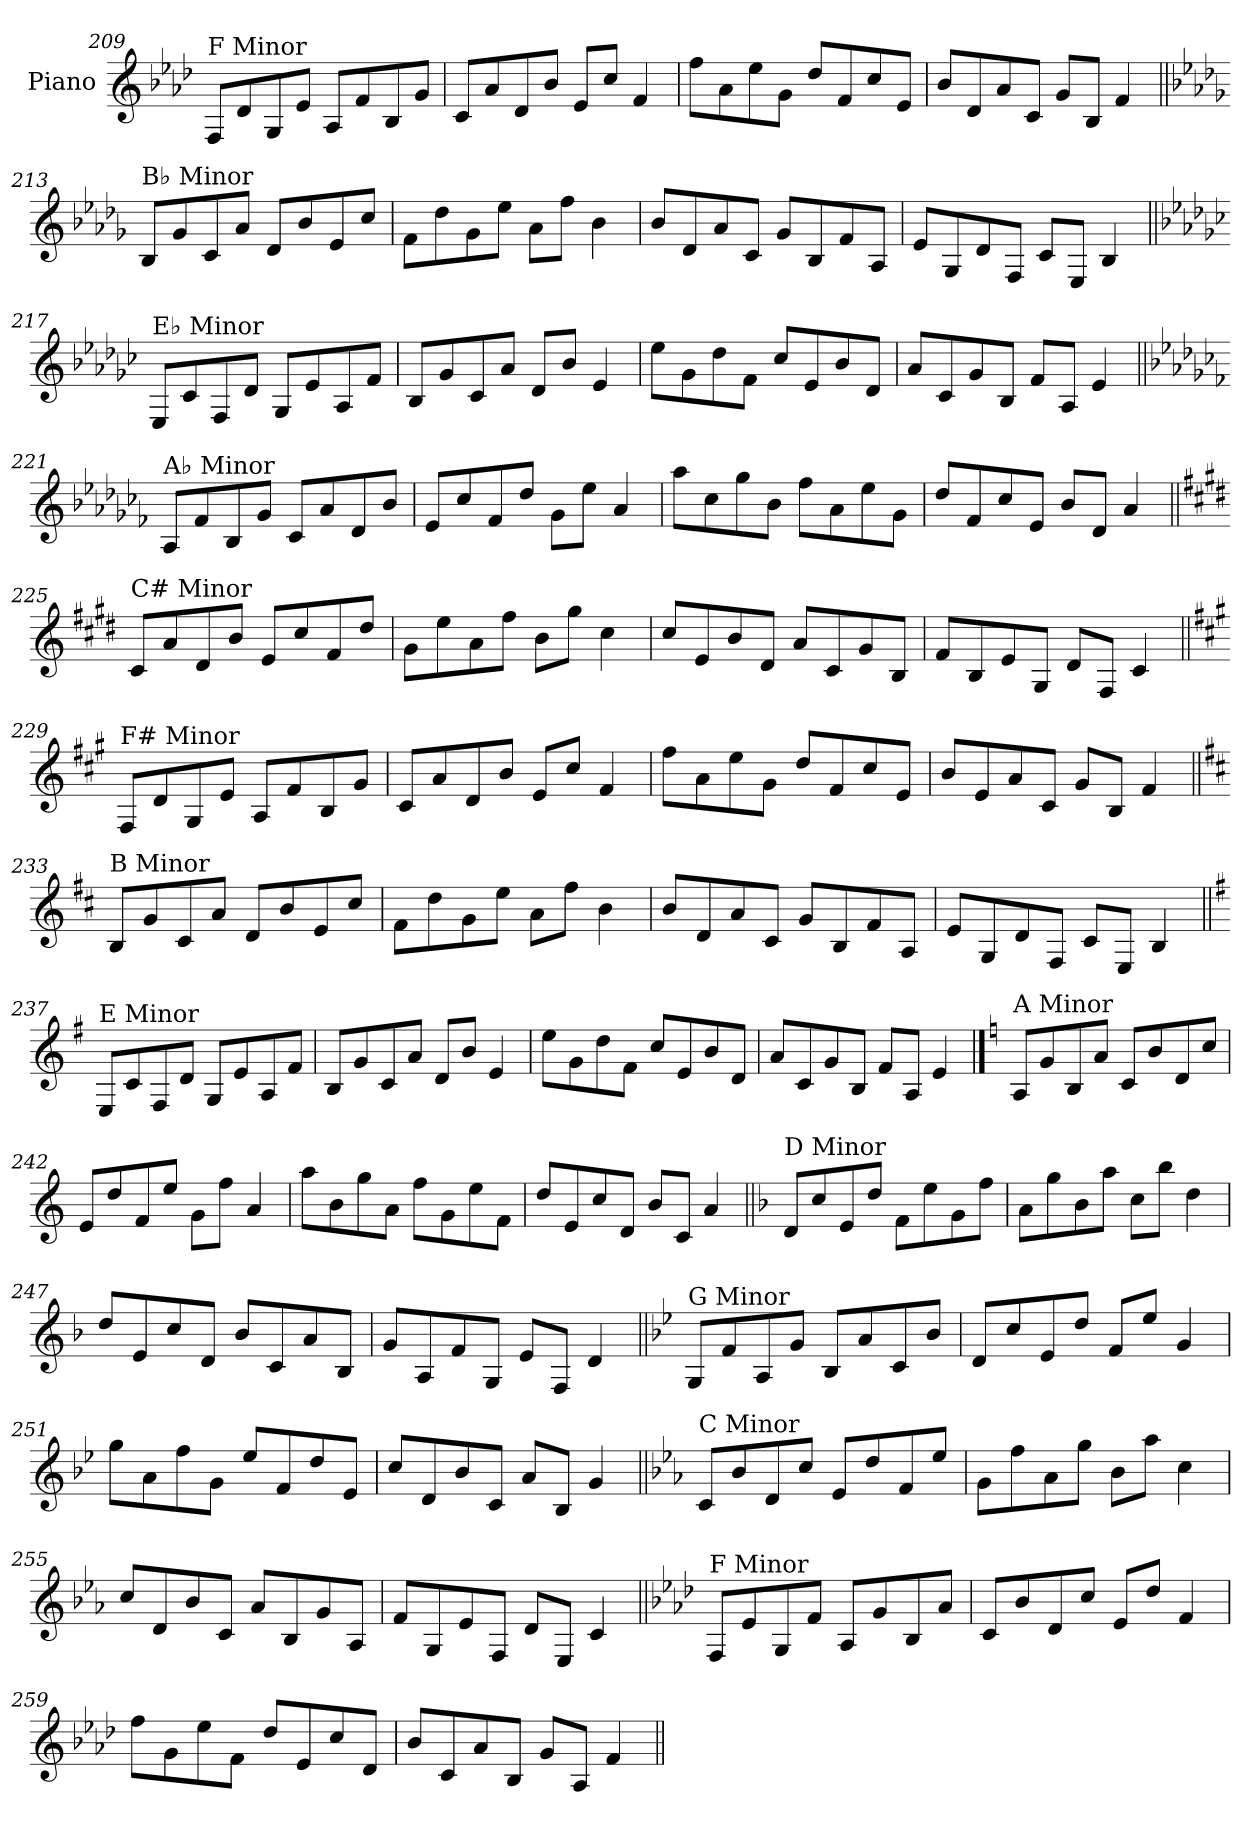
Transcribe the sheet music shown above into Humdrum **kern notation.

**kern
*part1
*staff1
*I"Piano
*I'Pno.
!!LO:LB:g=z
*clefG2
*k[b-e-a-d-]
=209
!LO:TX:a:t=F Minor
8F/L
8d-/
8G/
8e-/J
8A-/L
8f/
8B-/
8g/J
=210
8c/L
8a-/
8d-/
8b-/J
8e-/L
8cc/J
4f/
=211
8ff\L
8a-\
8ee-\
8g\J
8dd-/L
8f/
8cc/
8e-/J
=212
8b-/L
8d-/
8a-/
8c/J
8g/L
8B-/J
4f/
!!LO:LB:g=z
=213||
*k[b-e-a-d-g-]
!LO:TX:a:t=B♭ Minor
8B-/L
8g-/
8c/
8a-/J
8d-/L
8b-/
8e-/
8cc/J
=214
8f\L
8dd-\
8g-\
8ee-\J
8a-\L
8ff\J
4b-\
=215
8b-/L
8d-/
8a-/
8c/J
8g-/L
8B-/
8f/
8A-/J
=216
8e-/L
8G-/
8d-/
8F/J
8c/L
8E-/J
4B-/
!!LO:PB:g=z
=217||
*k[b-e-a-d-g-c-]
!LO:TX:a:t=E♭ Minor
8E-/L
8c-/
8F/
8d-/J
8G-/L
8e-/
8A-/
8f/J
=218
8B-/L
8g-/
8c-/
8a-/J
8d-/L
8b-/J
4e-/
=219
8ee-\L
8g-\
8dd-\
8f\J
8cc-/L
8e-/
8b-/
8d-/J
=220
8a-/L
8c-/
8g-/
8B-/J
8f/L
8A-/J
4e-/
!!LO:LB:g=z
=221||
*k[b-e-a-d-g-c-f-]
!LO:TX:a:t=A♭ Minor
8A-/L
8f-/
8B-/
8g-/J
8c-/L
8a-/
8d-/
8b-/J
=222
8e-/L
8cc-/
8f-/
8dd-/J
8g-\L
8ee-\J
4a-/
=223
8aa-\L
8cc-\
8gg-\
8b-\J
8ff-\L
8a-\
8ee-\
8g-\J
=224
8dd-/L
8f-/
8cc-/
8e-/J
8b-/L
8d-/J
4a-/
!!LO:LB:g=z
=225||
*k[f#c#g#d#]
!LO:TX:a:t=C# Minor
8c#/L
8a/
8d#/
8b/J
8e/L
8cc#/
8f#/
8dd#/J
=226
8g#\L
8ee\
8a\
8ff#\J
8b\L
8gg#\J
4cc#\
=227
8cc#/L
8e/
8b/
8d#/J
8a/L
8c#/
8g#/
8B/J
=228
8f#/L
8B/
8e/
8G#/J
8d#/L
8F#/J
4c#/
!!LO:LB:g=z
=229||
*k[f#c#g#]
!LO:TX:a:t=F# Minor
8F#/L
8d/
8G#/
8e/J
8A/L
8f#/
8B/
8g#/J
=230
8c#/L
8a/
8d/
8b/J
8e/L
8cc#/J
4f#/
=231
8ff#\L
8a\
8ee\
8g#\J
8dd/L
8f#/
8cc#/
8e/J
=232
8b/L
8e/
8a/
8c#/J
8g#/L
8B/J
4f#/
!!LO:LB:g=z
=233||
*k[f#c#]
!LO:TX:a:t=B Minor
8B/L
8g/
8c#/
8a/J
8d/L
8b/
8e/
8cc#/J
=234
8f#\L
8dd\
8g\
8ee\J
8a\L
8ff#\J
4b\
=235
8b/L
8d/
8a/
8c#/J
8g/L
8B/
8f#/
8A/J
=236
8e/L
8G/
8d/
8F#/J
8c#/L
8E/J
4B/
!!LO:LB:g=z
=237||
*k[f#]
!LO:TX:a:t=E Minor
8E/L
8c/
8F#/
8d/J
8G/L
8e/
8A/
8f#/J
=238
8B/L
8g/
8c/
8a/J
8d/L
8b/J
4e/
=239
8ee\L
8g\
8dd\
8f#\J
8cc/L
8e/
8b/
8d/J
=240
8a/L
8c/
8g/
8B/J
8f#/L
8A/J
4e/
!!LO:PB:g=z
==241
*k[]
!LO:TX:a:t=A Minor
8A/L
8g/
8B/
8a/J
8c/L
8b/
8d/
8cc/J
=242
8e/L
8dd/
8f/
8ee/J
8g\L
8ff\J
4a/
=243
8aa\L
8b\
8gg\
8a\J
8ff\L
8g\
8ee\
8f\J
=244
8dd/L
8e/
8cc/
8d/J
8b/L
8c/J
4a/
!!LO:LB:g=z
=245||
*k[b-]
!LO:TX:a:t=D Minor
8d/L
8cc/
8e/
8dd/J
8f\L
8ee\
8g\
8ff\J
=246
8a\L
8gg\
8b-\
8aa\J
8cc\L
8bb-\J
4dd\
=247
8dd/L
8e/
8cc/
8d/J
8b-/L
8c/
8a/
8B-/J
=248
8g/L
8A/
8f/
8G/J
8e/L
8F/J
4d/
!!LO:LB:g=z
=249||
*k[b-e-]
!LO:TX:a:t=G Minor
8G/L
8f/
8A/
8g/J
8B-/L
8a/
8c/
8b-/J
=250
8d/L
8cc/
8e-/
8dd/J
8f/L
8ee-/J
4g/
=251
8gg\L
8a\
8ff\
8g\J
8ee-/L
8f/
8dd/
8e-/J
=252
8cc/L
8d/
8b-/
8c/J
8a/L
8B-/J
4g/
!!LO:LB:g=z
=253||
*k[b-e-a-]
!LO:TX:a:t=C Minor
8c/L
8b-/
8d/
8cc/J
8e-/L
8dd/
8f/
8ee-/J
=254
8g\L
8ff\
8a-\
8gg\J
8b-\L
8aa-\J
4cc\
=255
8cc/L
8d/
8b-/
8c/J
8a-/L
8B-/
8g/
8A-/J
=256
8f/L
8G/
8e-/
8F/J
8d/L
8E-/J
4c/
!!LO:LB:g=z
=257||
*k[b-e-a-d-]
!LO:TX:a:t=F Minor
8F/L
8e-/
8G/
8f/J
8A-/L
8g/
8B-/
8a-/J
=258
8c/L
8b-/
8d-/
8cc/J
8e-/L
8dd-/J
4f/
=259
8ff\L
8g\
8ee-\
8f\J
8dd-/L
8e-/
8cc/
8d-/J
=260
8b-/L
8c/
8a-/
8B-/J
8g/L
8A-/J
4f/
=||
*-
